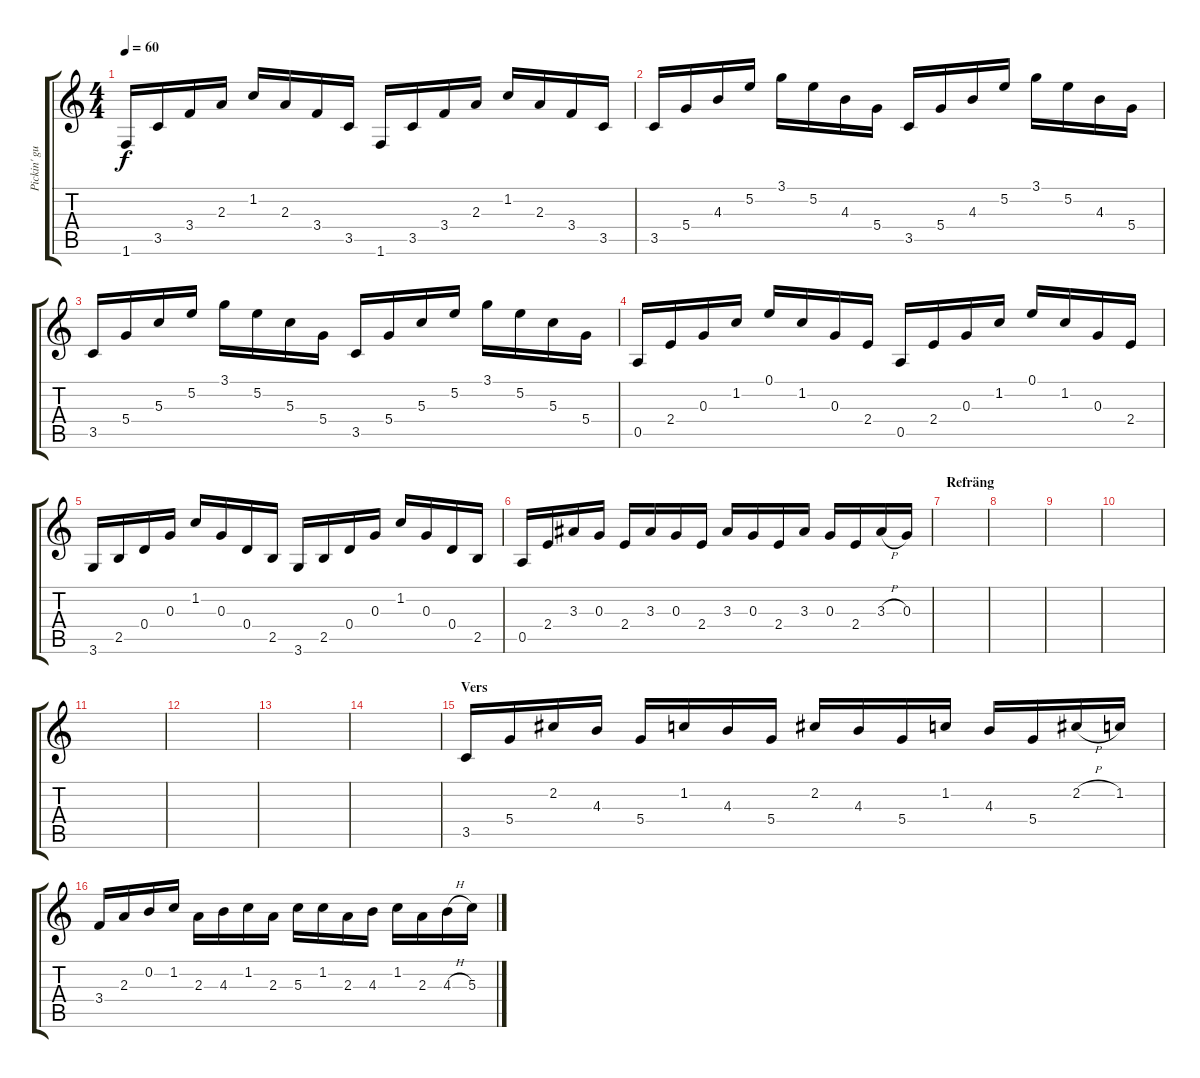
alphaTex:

\track ("Pickin' gura" "Pickin' gu") {instrument acousticguitarsteel}
\staff {score tabs}
\tuning (E4 B3 G3 D3 A2 E2) {hide}
\ts (4 4)
\tempo 60
\clef g2
\ks c
1.6.16{dy f} 3.5.16 3.4.16 2.3.16 1.2.16 2.3.16 3.4.16 3.5.16 1.6.16 3.5.16 3.4.16 2.3.16 1.2.16 2.3.16 3.4.16 3.5.16 |
3.5.16 5.4.16 4.3.16 5.2.16 3.1.16 5.2.16 4.3.16 5.4.16 3.5.16 5.4.16 4.3.16 5.2.16 3.1.16 5.2.16 4.3.16 5.4.16 |
3.5.16 5.4.16 5.3.16 5.2.16 3.1.16 5.2.16 5.3.16 5.4.16 3.5.16 5.4.16 5.3.16 5.2.16 3.1.16 5.2.16 5.3.16 5.4.16 |
0.5.16 2.4.16 0.3.16 1.2.16 0.1.16 1.2.16 0.3.16 2.4.16 0.5.16 2.4.16 0.3.16 1.2.16 0.1.16 1.2.16 0.3.16 2.4.16 |
3.6.16 2.5.16 0.4.16 0.3.16 1.2.16 0.3.16 0.4.16 2.5.16 3.6.16 2.5.16 0.4.16 0.3.16 1.2.16 0.3.16 0.4.16 2.5.16 |
0.5.16 2.4.16 3.3.16 0.3.16 2.4.16 3.3.16 0.3.16 2.4.16 3.3.16 0.3.16 2.4.16 3.3.16 0.3.16 2.4.16 3.3{h}.16 0.3.16 |
\section ("" "Refräng")
|
|
|
|
|
|
|
|
\section ("" "Vers")
3.5.16 5.4.16 2.2.16 4.3.16 5.4.16 1.2.16 4.3.16 5.4.16 2.2.16 4.3.16 5.4.16 1.2.16 4.3.16 5.4.16 2.2{h}.16 1.2.16 |
3.4.16 2.3.16 0.2.16 1.2.16 2.3.16 4.3.16 1.2.16 2.3.16 5.3.16 1.2.16 2.3.16 4.3.16 1.2.16 2.3.16 4.3{h}.16 5.3.16
